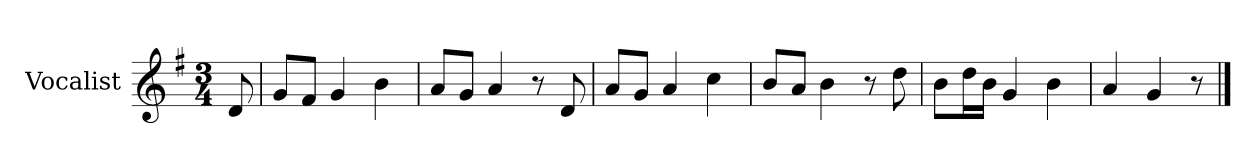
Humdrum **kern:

**kern
*part1
*staff1
*I"Vocalist
*k[f#]
*G:
*M3/4
=
8d
=1
8gL
8f#J
4g
4b
=2
8aL
8gJ
4a
8r
8d
=3
8aL
8gJ
4a
4cc
=4
8bL
8aJ
4b
8r
8dd
=5
8bL
16ddL
16bJJ
4g
4b
=6
4a
4g
8r
==
*-
